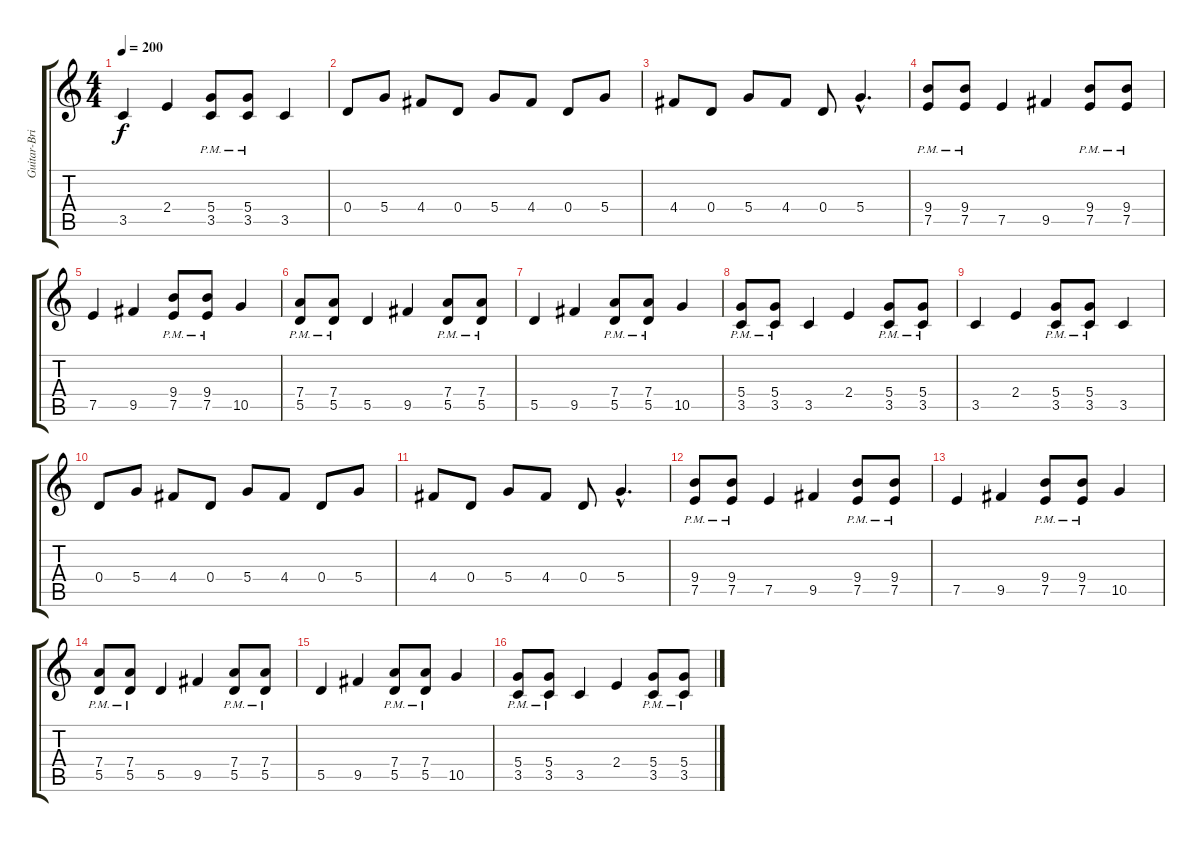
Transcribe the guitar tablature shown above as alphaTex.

\track ("Guitar-Brian Deneeve" "Guitar-Bri") {instrument overdrivenguitar}
\staff {score tabs}
\tuning (E4 B3 G3 D3 A2 E2) {hide}
\ts (4 4)
\tempo 200
\clef g2
\ks c
3.5.4{dy f} 2.4.4 (5.4{pm} 3.5{pm}).8 (5.4{pm} 3.5{pm}).8 3.5.4 |
0.4.8 5.4.8 4.4.8 0.4.8 5.4.8 4.4.8 0.4.8 5.4.8 |
4.4.8 0.4.8 5.4.8 4.4.8 0.4.8 5.4{hac}.4{d} |
(9.4{pm} 7.5{pm}).8 (9.4{pm} 7.5{pm}).8 7.5.4 9.5.4 (9.4{pm} 7.5{pm}).8 (9.4{pm} 7.5{pm}).8 |
7.5.4 9.5.4 (9.4{pm} 7.5{pm}).8 (9.4{pm} 7.5{pm}).8 10.5.4 |
(7.4{pm} 5.5{pm}).8 (7.4{pm} 5.5{pm}).8 5.5.4 9.5.4 (7.4{pm} 5.5{pm}).8 (7.4{pm} 5.5{pm}).8 |
5.5.4 9.5.4 (7.4{pm} 5.5{pm}).8 (7.4{pm} 5.5{pm}).8 10.5.4 |
(5.4{pm} 3.5{pm}).8 (5.4 3.5{pm}).8 3.5.4 2.4.4 (5.4{pm} 3.5{pm}).8 (5.4{pm} 3.5{pm}).8 |
3.5.4 2.4.4 (5.4{pm} 3.5{pm}).8 (5.4{pm} 3.5{pm}).8 3.5.4 |
0.4.8 5.4.8 4.4.8 0.4.8 5.4.8 4.4.8 0.4.8 5.4.8 |
4.4.8 0.4.8 5.4.8 4.4.8 0.4.8 5.4{hac}.4{d} |
(9.4{pm} 7.5{pm}).8 (9.4{pm} 7.5{pm}).8 7.5.4 9.5.4 (9.4{pm} 7.5{pm}).8 (9.4{pm} 7.5{pm}).8 |
7.5.4 9.5.4 (9.4{pm} 7.5{pm}).8 (9.4{pm} 7.5{pm}).8 10.5.4 |
(7.4{pm} 5.5{pm}).8 (7.4{pm} 5.5{pm}).8 5.5.4 9.5.4 (7.4{pm} 5.5{pm}).8 (7.4{pm} 5.5{pm}).8 |
5.5.4 9.5.4 (7.4{pm} 5.5{pm}).8 (7.4{pm} 5.5{pm}).8 10.5.4 |
(5.4{pm} 3.5{pm}).8 (5.4 3.5{pm}).8 3.5.4 2.4.4 (5.4{pm} 3.5{pm}).8 (5.4{pm} 3.5{pm}).8
